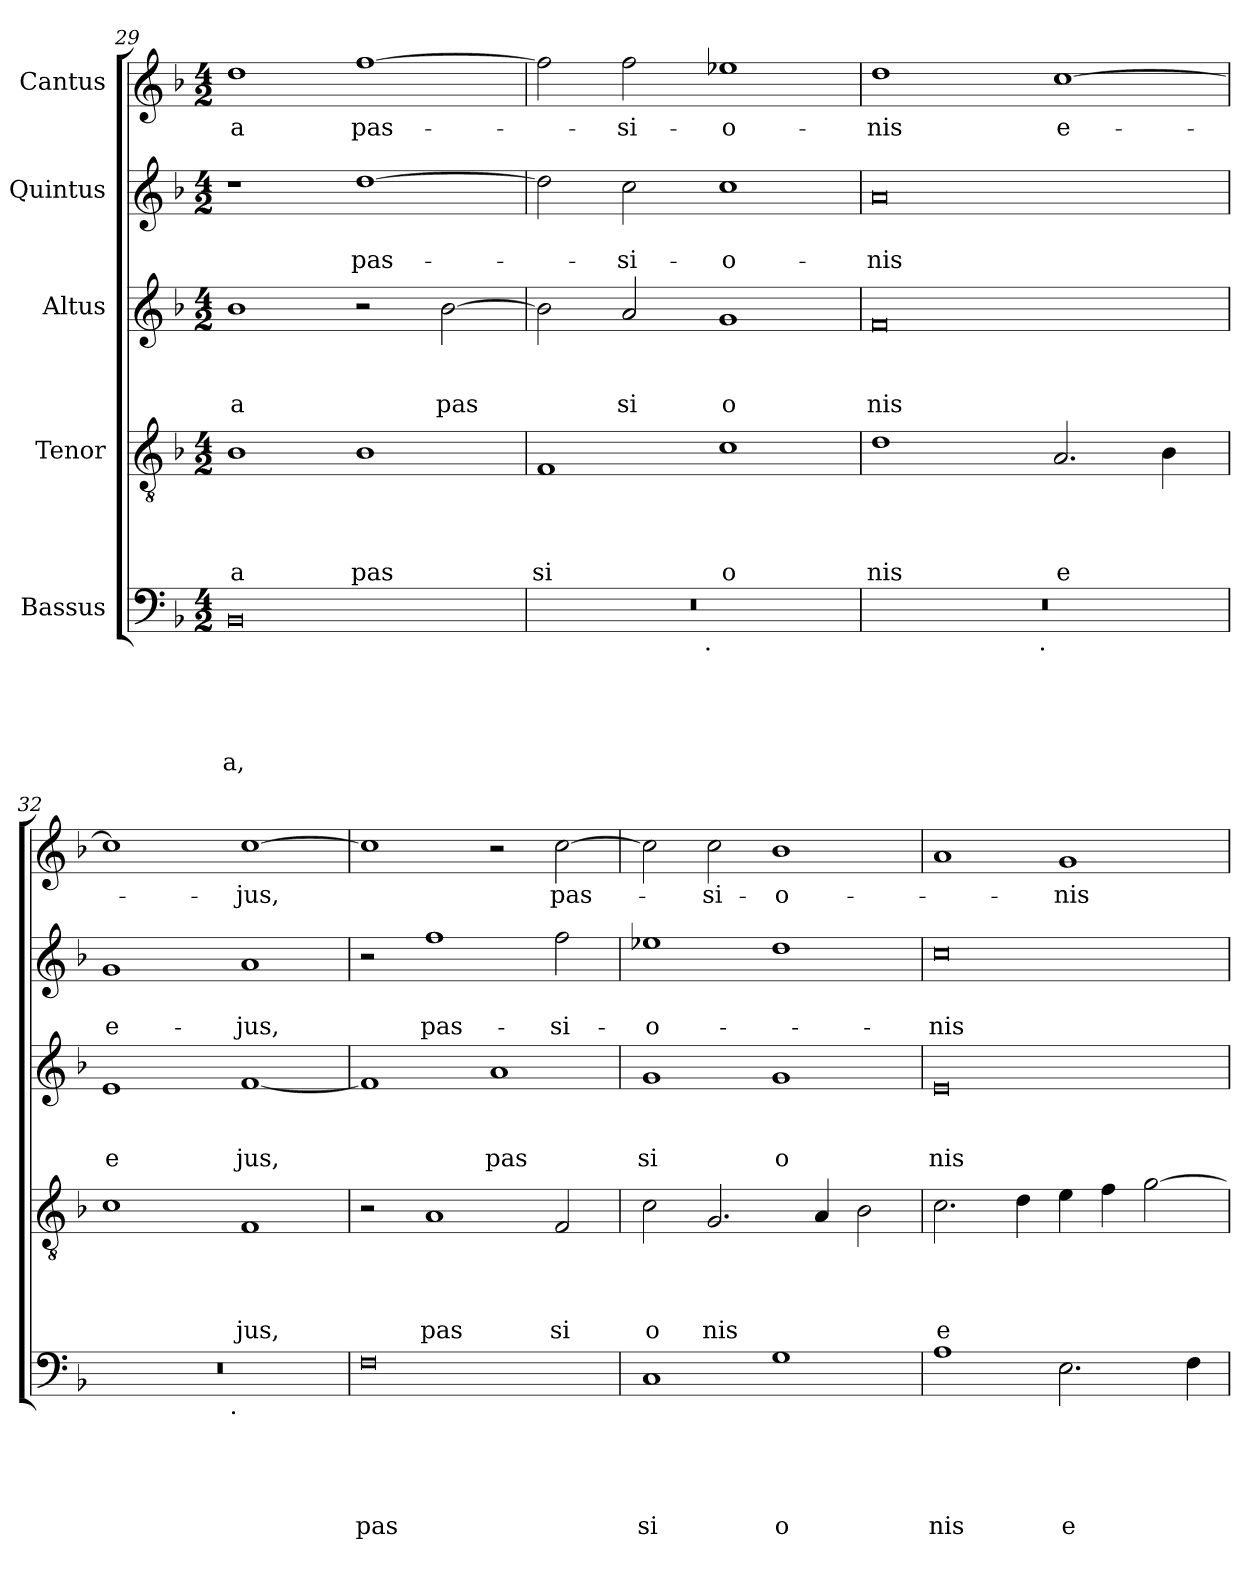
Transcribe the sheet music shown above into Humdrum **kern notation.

**kern	**text	**text	**text	**text	**text	**kern	**text	**text	**text	**text	**kern	**text	**text	**text	**kern	**text	**text	**kern	**text
*part5	*part5	*part5	*part5	*part5	*part5	*part4	*part4	*part4	*part4	*part4	*part3	*part3	*part3	*part3	*part2	*part2	*part2	*part1	*part1
*staff5	*staff5	*staff5	*staff5	*staff5	*staff5	*staff4	*staff4	*staff4	*staff4	*staff4	*staff3	*staff3	*staff3	*staff3	*staff2	*staff2	*staff2	*staff1	*staff1
*I"Bassus	*	*	*	*	*	*I"Tenor	*	*	*	*	*I"Altus	*	*	*	*I"Quintus	*	*	*I"Cantus	*
*clefF4	*	*	*	*	*	*clefGv2	*	*	*	*	*clefG2	*	*	*	*clefG2	*	*	*clefG2	*
*k[b-]	*	*	*	*	*	*k[b-]	*	*	*	*	*k[b-]	*	*	*	*k[b-]	*	*	*k[b-]	*
*F:	*	*	*	*	*	*F:	*	*	*	*	*F:	*	*	*	*F:	*	*	*F:	*
*M4/2	*	*	*	*	*	*M4/2	*	*	*	*	*M4/2	*	*	*	*M4/2	*	*	*M4/2	*
=29	=29	=29	=29	=29	=29	=29	=29	=29	=29	=29	=29	=29	=29	=29	=29	=29	=29	=29	=29
!	!	!	!	!	!LO:LY:b	!	!	!	!	!LO:LY:b	!	!	!	!LO:LY:b	!	!	!	!	!LO:LY:b
0BB-	.	.	.	.	a,	1B-	.	.	.	a	1b-	.	.	a	1r	.	.	1dd	-a
!	!	!	!	!	!	!	!	!	!	!LO:LY:b	!	!	!	!	!	!	!LO:LY:b	!	!LO:LY:b
.	.	.	.	.	.	1B-	.	.	.	pas	2r	.	.	.	[>1dd	.	pas-	[>1ff	pas-
!	!	!	!	!	!	!	!	!	!	!	!	!	!	!LO:LY:b	!	!	!	!	!
.	.	.	.	.	.	.	.	.	.	.	[>2b-\	.	.	pas	.	.	.	.	.
=30	=30	=30	=30	=30	=30	=30	=30	=30	=30	=30	=30	=30	=30	=30	=30	=30	=30	=30	=30
!	!	!	!	!	!	!	!	!	!	!LO:LY:b	!	!	!	!	!	!	!	!	!
*^	*	*	*	*	*	*	*	*	*	*	*	*	*	*	*	*	*	*	*
0r	2ryy	.	.	.	.	.	1F	.	.	.	si	2b-\]	.	.	.	2dd\]	.	.	2ff\]	.
!	!	!	!	!	!	!	!	!	!	!	!	!	!	!	!LO:LY:b	!	!	!LO:LY:b	!	!LO:LY:b
.	4...ryy	.	.	.	.	.	.	.	.	.	.	2a/	.	.	si	2cc\	.	-si-	2ff\	-si-
!	!LO:TX:b:t=.	!	!	!	!	!	!	!	!	!	!	!	!	!	!	!	!	!	!	!
.	1ryy	.	.	.	.	.	.	.	.	.	.	.	.	.	.	.	.	.	.	.
!	!	!	!	!	!	!	!	!	!	!	!LO:LY:b	!	!	!	!LO:LY:b	!	!	!LO:LY:b	!	!LO:LY:b
.	.	.	.	.	.	.	1c	.	.	.	o	1g	.	.	o	1cc	.	-o-	1ee-X	-o-
.	32ryy	.	.	.	.	.	.	.	.	.	.	.	.	.	.	.	.	.	.	.
=31	=31	=31	=31	=31	=31	=31	=31	=31	=31	=31	=31	=31	=31	=31	=31	=31	=31	=31	=31	=31
!	!	!	!	!	!	!	!	!	!	!	!LO:LY:b	!	!	!	!LO:LY:b	!	!	!LO:LY:b	!	!LO:LY:b
0r	2ryy	.	.	.	.	.	1d	.	.	.	nis	0f	.	.	nis	0a	.	-nis	1dd	-nis
.	4...ryy	.	.	.	.	.	.	.	.	.	.	.	.	.	.	.	.	.	.	.
!	!LO:TX:b:t=.	!	!	!	!	!	!	!	!	!	!	!	!	!	!	!	!	!	!	!
.	1ryy	.	.	.	.	.	.	.	.	.	.	.	.	.	.	.	.	.	.	.
!	!	!	!	!	!	!	!	!	!	!	!LO:LY:b	!	!	!	!	!	!	!	!	!LO:LY:b:rj
.	.	.	.	.	.	.	2.A/	.	.	.	e	.	.	.	.	.	.	.	[>1cc	e-
.	.	.	.	.	.	.	4B-\	.	.	.	.	.	.	.	.	.	.	.	.	.
.	32ryy	.	.	.	.	.	.	.	.	.	.	.	.	.	.	.	.	.	.	.
=32	=32	=32	=32	=32	=32	=32	=32	=32	=32	=32	=32	=32	=32	=32	=32	=32	=32	=32	=32	=32
!	!	!	!	!	!	!	!	!	!	!	!	!	!	!	!LO:LY:b	!	!	!LO:LY:b	!	!
0r	2ryy	.	.	.	.	.	1c	.	.	.	.	1e	.	.	e	1g	.	e-	1cc]	.
.	4...ryy	.	.	.	.	.	.	.	.	.	.	.	.	.	.	.	.	.	.	.
!	!LO:TX:b:t=.	!	!	!	!	!	!	!	!	!	!	!	!	!	!	!	!	!	!	!
.	1ryy	.	.	.	.	.	.	.	.	.	.	.	.	.	.	.	.	.	.	.
!	!	!	!	!	!	!	!	!	!	!	!LO:LY:b	!	!	!	!LO:LY:b	!	!	!LO:LY:b	!	!LO:LY:b
.	.	.	.	.	.	.	1F	.	.	.	jus,	[<1f	.	.	jus,	1a	.	-jus,	[>1cc	-jus,
.	32ryy	.	.	.	.	.	.	.	.	.	.	.	.	.	.	.	.	.	.	.
=33	=33	=33	=33	=33	=33	=33	=33	=33	=33	=33	=33	=33	=33	=33	=33	=33	=33	=33	=33	=33
!	!	!	!	!	!	!LO:LY:b	!	!	!	!	!	!	!	!	!	!	!	!	!	!
*v	*v	*	*	*	*	*	*	*	*	*	*	*	*	*	*	*	*	*	*	*
0F	.	.	.	.	pas	2r	.	.	.	.	1f]	.	.	.	2r	.	.	1cc]	.
!	!	!	!	!	!	!	!	!	!	!LO:LY:b	!	!	!	!	!	!	!LO:LY:b	!	!
.	.	.	.	.	.	1A	.	.	.	pas	.	.	.	.	1ff	.	pas-	.	.
!	!	!	!	!	!	!	!	!	!	!	!	!	!	!LO:LY:b	!	!	!	!	!
.	.	.	.	.	.	.	.	.	.	.	1a	.	.	pas	.	.	.	2r	.
!	!	!	!	!	!	!	!	!	!	!LO:LY:b	!	!	!	!	!	!	!LO:LY:b	!	!LO:LY:b
.	.	.	.	.	.	2F/	.	.	.	si	.	.	.	.	2ff\	.	-si-	[>2cc\	pas-
=34	=34	=34	=34	=34	=34	=34	=34	=34	=34	=34	=34	=34	=34	=34	=34	=34	=34	=34	=34
!	!	!	!	!	!LO:LY:b	!	!	!	!	!LO:LY:b	!	!	!	!LO:LY:b	!	!	!LO:LY:b:rj	!	!
1C	.	.	.	.	si	2c\	.	.	.	o	1g	.	.	si	1ee-X	.	-o-	2cc\]	.
!	!	!	!	!	!	!	!	!	!	!LO:LY:b	!	!	!	!	!	!	!	!	!LO:LY:b
.	.	.	.	.	.	2.G/	.	.	.	nis	.	.	.	.	.	.	.	2cc\	-si-
!	!	!	!	!	!LO:LY:b	!	!	!	!	!	!	!	!	!LO:LY:b	!	!	!	!	!LO:LY:b:rj
1G	.	.	.	.	o	.	.	.	.	.	1g	.	.	o	1dd	.	.	1b-	-o-
.	.	.	.	.	.	4A/	.	.	.	.	.	.	.	.	.	.	.	.	.
.	.	.	.	.	.	2B-\	.	.	.	.	.	.	.	.	.	.	.	.	.
=35	=35	=35	=35	=35	=35	=35	=35	=35	=35	=35	=35	=35	=35	=35	=35	=35	=35	=35	=35
!	!	!	!	!	!LO:LY:b	!	!	!	!	!LO:LY:b	!	!	!	!LO:LY:b	!	!	!LO:LY:b	!	!
1A	.	.	.	.	nis	2.c\	.	.	.	e	0e	.	.	nis	0cc	.	-nis	1a	.
.	.	.	.	.	.	4d\	.	.	.	.	.	.	.	.	.	.	.	.	.
!	!	!	!	!	!LO:LY:b	!	!	!	!	!	!	!	!	!	!	!	!	!	!LO:LY:b
2.E\	.	.	.	.	e	4e\	.	.	.	.	.	.	.	.	.	.	.	1g	-nis
.	.	.	.	.	.	4f\	.	.	.	.	.	.	.	.	.	.	.	.	.
.	.	.	.	.	.	[<2g\	.	.	.	.	.	.	.	.	.	.	.	.	.
4F\	.	.	.	.	.	.	.	.	.	.	.	.	.	.	.	.	.	.	.
=	=	=	=	=	=	=	=	=	=	=	=	=	=	=	=	=	=	=	=
*-	*-	*-	*-	*-	*-	*-	*-	*-	*-	*-	*-	*-	*-	*-	*-	*-	*-	*-	*-
